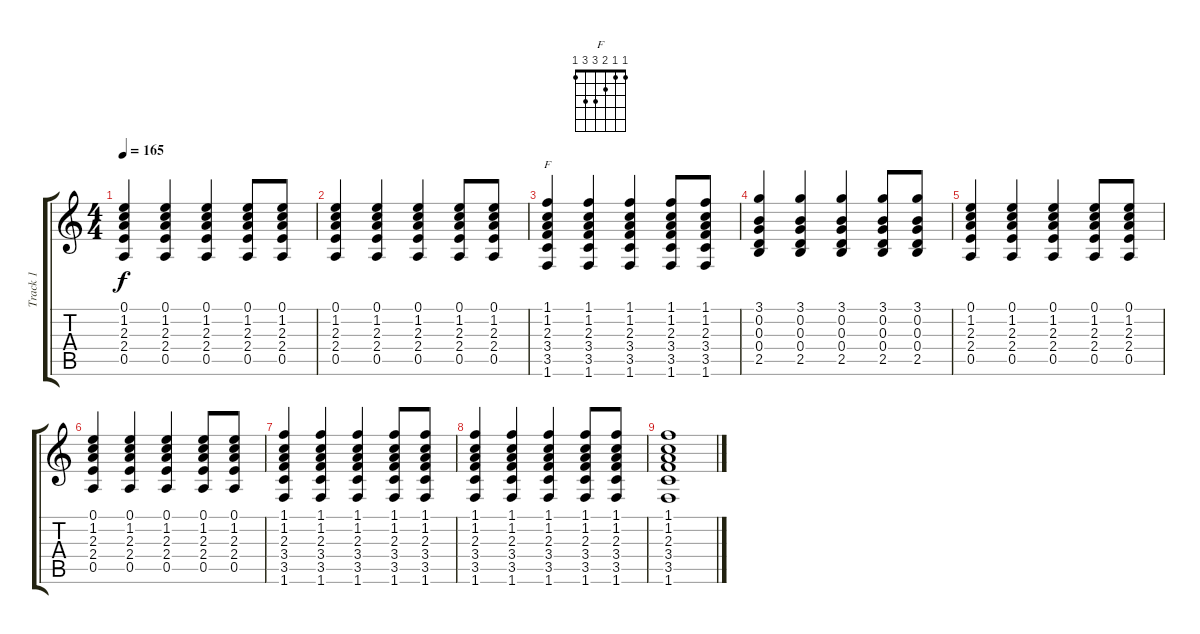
\track ("Track 1" "Track 1") {instrument electricguitarclean}
\staff {score tabs}
\tuning (E4 B3 G3 D3 A2 E2) {hide}
\chord ("F" 1 1 2 3 3 1)
\ts (4 4)
\tempo 165
\clef g2
\ks c
(0.1 1.2 2.3 2.4 0.5).4{dy f} (0.1 1.2 2.3 2.4 0.5).4 (0.1 1.2 2.3 2.4 0.5).4 (0.1 1.2 2.3 2.4 0.5).8 (0.1 1.2 2.3 2.4 0.5).8 |
(0.1 1.2 2.3 2.4 0.5).4 (0.1 1.2 2.3 2.4 0.5).4 (0.1 1.2 2.3 2.4 0.5).4 (0.1 1.2 2.3 2.4 0.5).8 (0.1 1.2 2.3 2.4 0.5).8 |
(1.1 1.2 2.3 3.4 3.5 1.6).4{ch "F"} (1.1 1.2 2.3 3.4 3.5 1.6).4 (1.1 1.2 2.3 3.4 3.5 1.6).4 (1.1 1.2 2.3 3.4 3.5 1.6).8 (1.1 1.2 2.3 3.4 3.5 1.6).8 |
(3.1 0.2 0.3 0.4 2.5).4 (3.1 0.2 0.3 0.4 2.5).4 (3.1 0.2 0.3 0.4 2.5).4 (3.1 0.2 0.3 0.4 2.5).8 (3.1 0.2 0.3 0.4 2.5).8 |
(0.1 1.2 2.3 2.4 0.5).4 (0.1 1.2 2.3 2.4 0.5).4 (0.1 1.2 2.3 2.4 0.5).4 (0.1 1.2 2.3 2.4 0.5).8 (0.1 1.2 2.3 2.4 0.5).8 |
(0.1 1.2 2.3 2.4 0.5).4 (0.1 1.2 2.3 2.4 0.5).4 (0.1 1.2 2.3 2.4 0.5).4 (0.1 1.2 2.3 2.4 0.5).8 (0.1 1.2 2.3 2.4 0.5).8 |
(1.1 1.2 2.3 3.4 3.5 1.6).4 (1.1 1.2 2.3 3.4 3.5 1.6).4 (1.1 1.2 2.3 3.4 3.5 1.6).4 (1.1 1.2 2.3 3.4 3.5 1.6).8 (1.1 1.2 2.3 3.4 3.5 1.6).8 |
(1.1 1.2 2.3 3.4 3.5 1.6).4 (1.1 1.2 2.3 3.4 3.5 1.6).4 (1.1 1.2 2.3 3.4 3.5 1.6).4 (1.1 1.2 2.3 3.4 3.5 1.6).8 (1.1 1.2 2.3 3.4 3.5 1.6).8 |
(1.1 1.2 2.3 3.4 3.5 1.6).1
